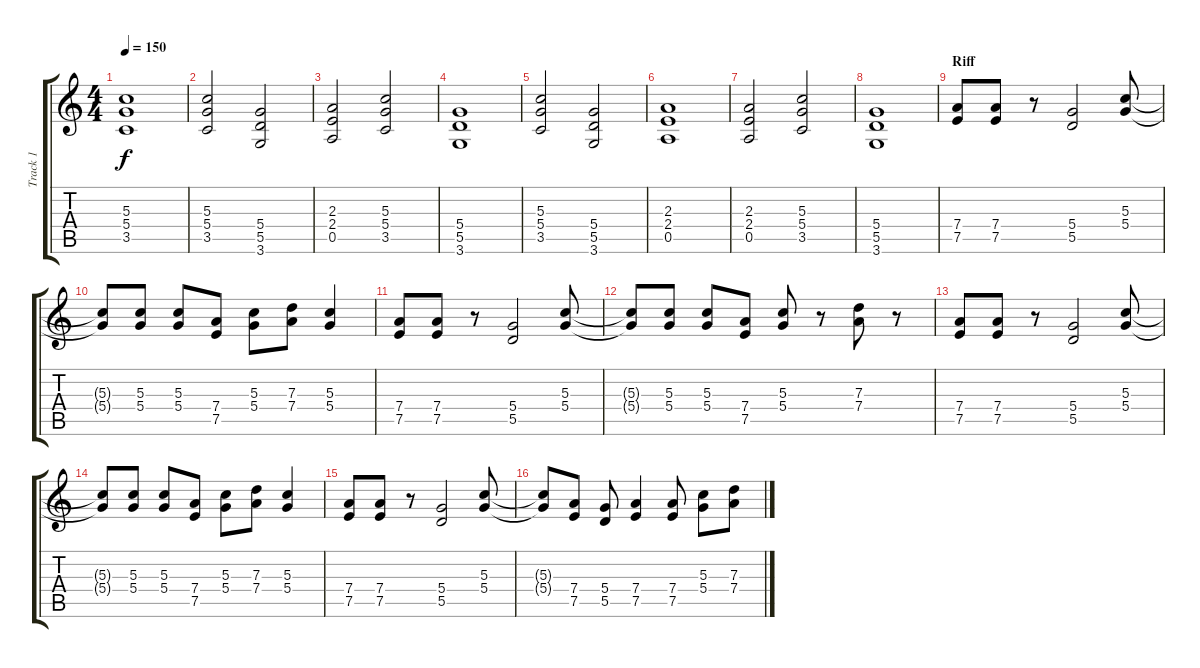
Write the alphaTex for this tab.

\track ("Track 1" "Track 1") {instrument distortionguitar}
\staff {score tabs}
\tuning (E4 B3 G3 D3 A2 E2) {hide}
\ts (4 4)
\tempo 150
\clef g2
\ks c
(5.3 5.4 3.5).1{dy f} |
(5.3 5.4 3.5).2 (5.4 5.5 3.6).2 |
(2.3 2.4 0.5).2 (5.3 5.4 3.5).2 |
(5.4 5.5 3.6).1 |
(5.3 5.4 3.5).2 (5.4 5.5 3.6).2 |
(2.3 2.4 0.5).1 |
(2.3 2.4 0.5).2 (5.3 5.4 3.5).2 |
(5.4 5.5 3.6).1 |
\section ("" "Riff")
(7.4 7.5).8 (7.4 7.5).8 r.8 (5.4 5.5).2 (5.3 5.4).8 |
(5.3{t} 5.4{t}).8 (5.3 5.4).8 (5.3 5.4).8 (7.4 7.5).8 (5.3 5.4).8 (7.3 7.4).8 (5.3 5.4).4 |
(7.4 7.5).8 (7.4 7.5).8 r.8 (5.4 5.5).2 (5.3 5.4).8 |
(5.3{t} 5.4{t}).8 (5.3 5.4).8 (5.3 5.4).8 (7.4 7.5).8 (5.3 5.4).8 r.8 (7.3 7.4).8 r.8 |
(7.4 7.5).8 (7.4 7.5).8 r.8 (5.4 5.5).2 (5.3 5.4).8 |
(5.3{t} 5.4{t}).8 (5.3 5.4).8 (5.3 5.4).8 (7.4 7.5).8 (5.3 5.4).8 (7.3 7.4).8 (5.3 5.4).4 |
(7.4 7.5).8 (7.4 7.5).8 r.8 (5.4 5.5).2 (5.3 5.4).8 |
(5.3{t} 5.4{t}).8 (7.4 7.5).8 (5.4 5.5).8 (7.4 7.5).4 (7.4 7.5).8 (5.3 5.4).8 (7.3 7.4).8
